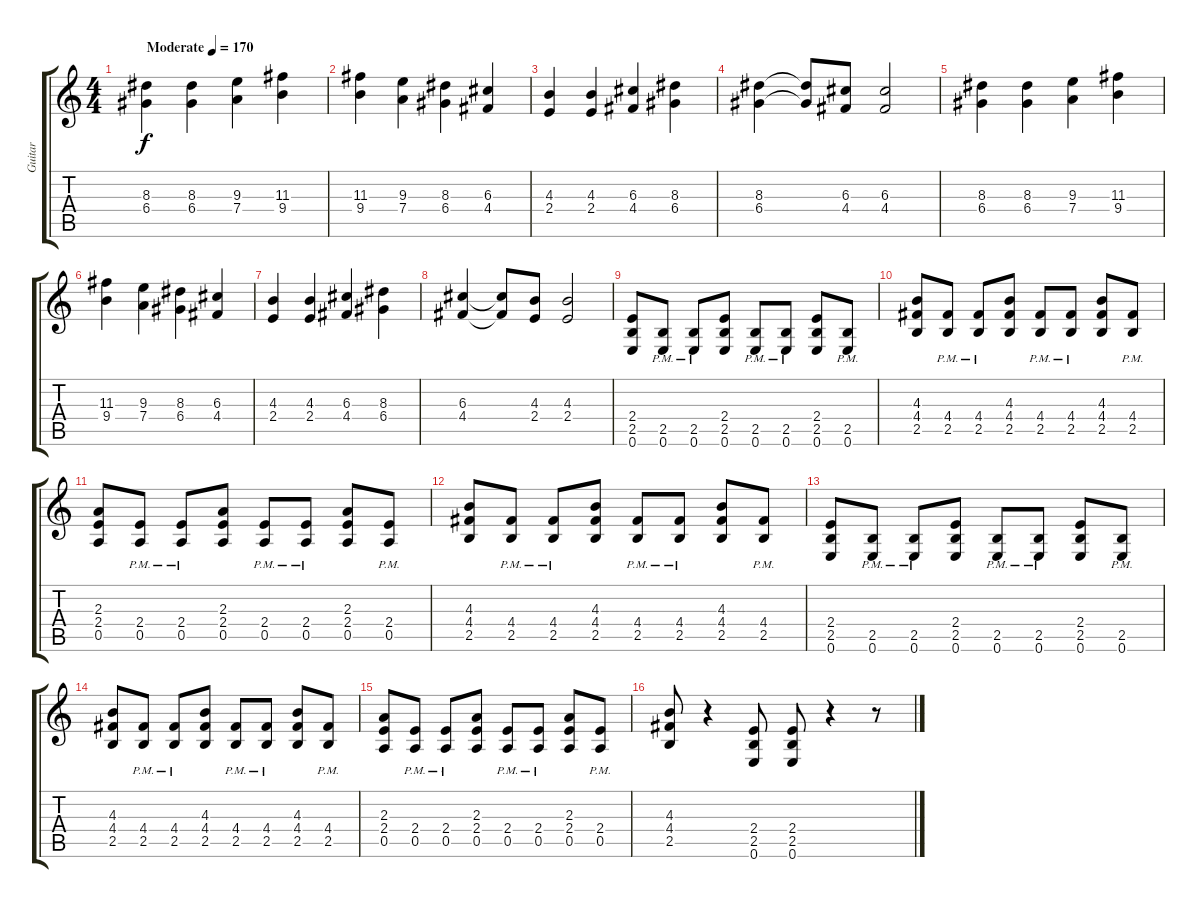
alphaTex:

\track ("Guitar" "Guitar") {instrument distortionguitar}
\staff {score tabs}
\tuning (E4 B3 G3 D3 A2 E2) {hide}
\ts (4 4)
\tempo (170 "Moderate")
\clef g2
\ks c
(8.3 6.4).4{dy f instrument distortionguitar} (8.3 6.4).4 (9.3 7.4).4 (11.3 9.4).4 |
(11.3 9.4).4 (9.3 7.4).4 (8.3 6.4).4 (6.3 4.4).4 |
(4.3 2.4).4 (4.3 2.4).4 (6.3 4.4).4 (8.3 6.4).4 |
(8.3 6.4).4 (8.3{t} 6.4{t}).8 (6.3 4.4).8 (6.3 4.4).2 |
(8.3 6.4).4 (8.3 6.4).4 (9.3 7.4).4 (11.3 9.4).4 |
(11.3 9.4).4 (9.3 7.4).4 (8.3 6.4).4 (6.3 4.4).4 |
(4.3 2.4).4 (4.3 2.4).4 (6.3 4.4).4 (8.3 6.4).4 |
(6.3 4.4).4 (6.3{t} 4.4{t}).8 (4.3 2.4).8 (4.3 2.4).2 |
(2.4 2.5 0.6).8 (2.5{pm} 0.6{pm}).8 (2.5{pm} 0.6{pm}).8 (2.4 2.5 0.6).8 (2.5{pm} 0.6{pm}).8 (2.5{pm} 0.6{pm}).8 (2.4 2.5 0.6).8 (2.5{pm} 0.6{pm}).8 |
(4.3 4.4 2.5).8 (4.4{pm} 2.5{pm}).8 (4.4{pm} 2.5{pm}).8 (4.3 4.4 2.5).8 (4.4{pm} 2.5{pm}).8 (4.4{pm} 2.5{pm}).8 (4.3 4.4 2.5).8 (4.4{pm} 2.5{pm}).8 |
(2.3 2.4 0.5).8 (2.4{pm} 0.5{pm}).8 (2.4{pm} 0.5{pm}).8 (2.3 2.4 0.5).8 (2.4{pm} 0.5{pm}).8 (2.4{pm} 0.5{pm}).8 (2.3 2.4 0.5).8 (2.4{pm} 0.5{pm}).8 |
(4.3 4.4 2.5).8 (4.4{pm} 2.5{pm}).8 (4.4{pm} 2.5{pm}).8 (4.3 4.4 2.5).8 (4.4{pm} 2.5{pm}).8 (4.4{pm} 2.5{pm}).8 (4.3 4.4 2.5).8 (4.4{pm} 2.5{pm}).8 |
(2.4 2.5 0.6).8 (2.5{pm} 0.6{pm}).8 (2.5{pm} 0.6{pm}).8 (2.4 2.5 0.6).8 (2.5{pm} 0.6{pm}).8 (2.5{pm} 0.6{pm}).8 (2.4 2.5 0.6).8 (2.5{pm} 0.6{pm}).8 |
(4.3 4.4 2.5).8 (4.4{pm} 2.5{pm}).8 (4.4{pm} 2.5{pm}).8 (4.3 4.4 2.5).8 (4.4{pm} 2.5{pm}).8 (4.4{pm} 2.5{pm}).8 (4.3 4.4 2.5).8 (4.4{pm} 2.5{pm}).8 |
(2.3 2.4 0.5).8 (2.4{pm} 0.5{pm}).8 (2.4{pm} 0.5{pm}).8 (2.3 2.4 0.5).8 (2.4{pm} 0.5{pm}).8 (2.4{pm} 0.5{pm}).8 (2.3 2.4 0.5).8 (2.4{pm} 0.5{pm}).8 |
(4.3 4.4 2.5).8 r.4 (2.4 2.5 0.6).8 (2.4 2.5 0.6).8 r.4 r.8
